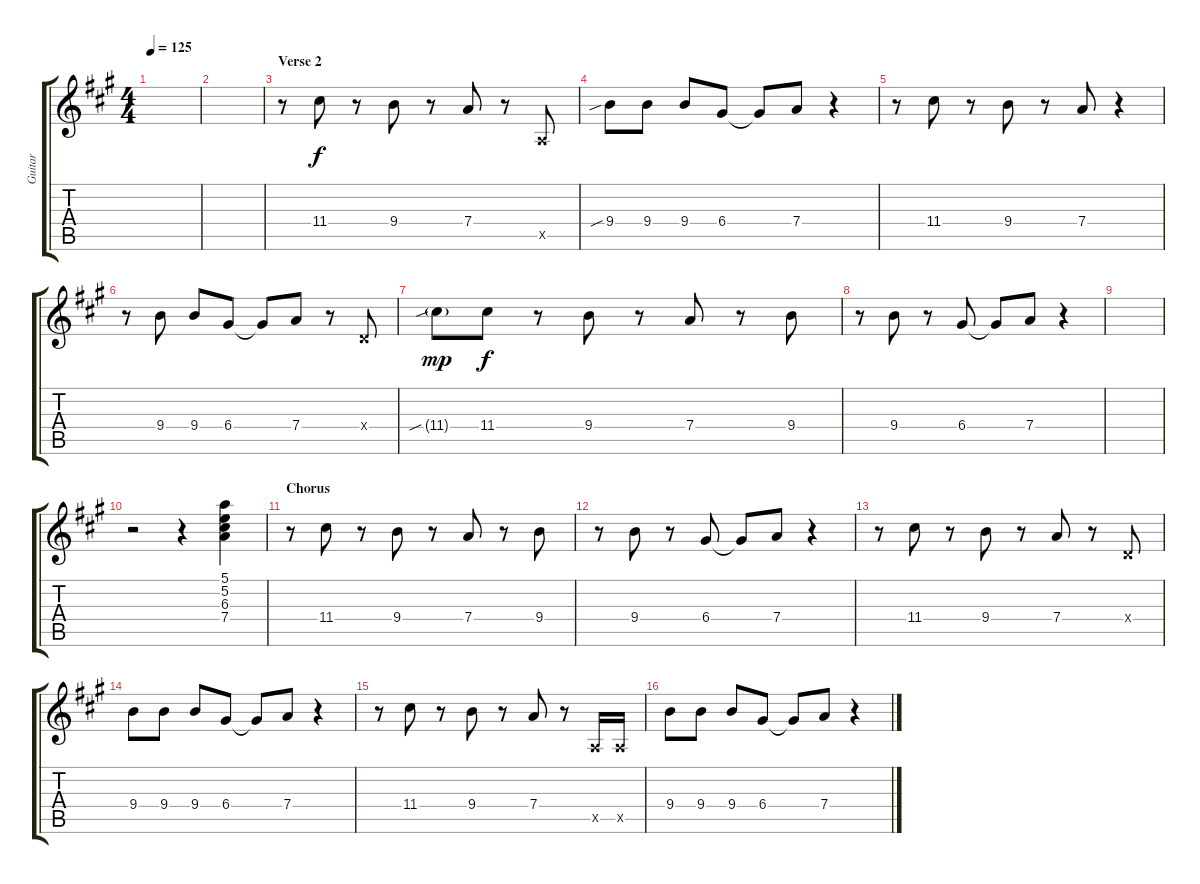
\track ("Guitar" "Guitar") {instrument electricguitarclean}
\staff {score tabs}
\tuning (E4 B3 G3 D3 A2 E2) {hide}
\ts (4 4)
\tempo 125
\clef g2
\ks a
|
|
\section ("" "Verse 2")
r.8 11.4.8 r.8 9.4.8 r.8 7.4.8 r.8 0.5{x}.8 |
9.4{sib}.8 9.4.8 9.4.8 6.4.8 6.4{t}.8 7.4.8 r.4 |
r.8 11.4.8 r.8 9.4.8 r.8 7.4.8 r.4 |
r.8 9.4.8 9.4.8 6.4.8 6.4{t}.8 7.4.8 r.8 0.4{x}.8 |
11.4{sib g}.8{dy mp} 11.4.8{dy f} r.8 9.4.8 r.8 7.4.8 r.8 9.4.8 |
r.8 9.4.8 r.8 6.4.8 6.4{t}.8 7.4.8 r.4 |
|
r.2 r.4 (5.1 5.2 6.3 7.4).4 |
\section ("" "Chorus")
r.8 11.4.8 r.8 9.4.8 r.8 7.4.8 r.8 9.4.8 |
r.8 9.4.8 r.8 6.4.8 6.4{t}.8 7.4.8 r.4 |
r.8 11.4.8 r.8 9.4.8 r.8 7.4.8 r.8 0.4{x}.8 |
9.4.8 9.4.8 9.4.8 6.4.8 6.4{t}.8 7.4.8 r.4 |
r.8 11.4.8 r.8 9.4.8 r.8 7.4.8 r.8 0.5{x}.16 0.5{x}.16 |
9.4.8 9.4.8 9.4.8 6.4.8 6.4{t}.8 7.4.8 r.4
